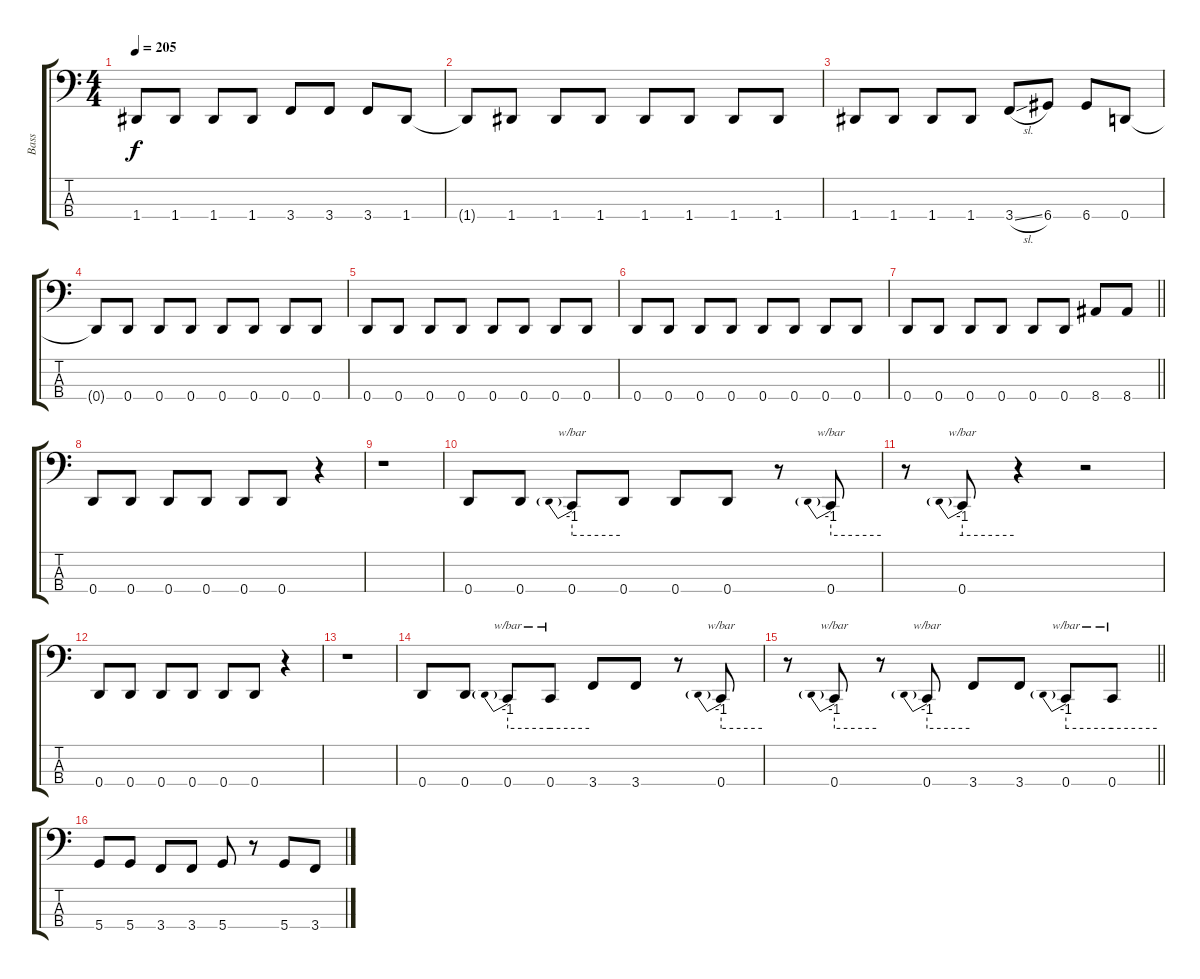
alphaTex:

\track ("Bass" "Bass") {instrument electricbasspick}
\staff {score tabs}
\tuning (F2 C2 G1 D1) {hide}
\ts (4 4)
\tempo 205
\clef f4
\ks c
1.4.8{dy f} 1.4.8 1.4.8 1.4.8 3.4.8 3.4.8 3.4.8 1.4.8 |
1.4{t}.8 1.4.8 1.4.8 1.4.8 1.4.8 1.4.8 1.4.8 1.4.8 |
1.4.8 1.4.8 1.4.8 1.4.8 3.4{sl}.8 6.4.8 6.4.8 0.4.8 |
0.4{t}.8 0.4.8 0.4.8 0.4.8 0.4.8 0.4.8 0.4.8 0.4.8 |
0.4.8 0.4.8 0.4.8 0.4.8 0.4.8 0.4.8 0.4.8 0.4.8 |
0.4.8 0.4.8 0.4.8 0.4.8 0.4.8 0.4.8 0.4.8 0.4.8 |
\barLineRight lightlight
0.4.8 0.4.8 0.4.8 0.4.8 0.4.8 0.4.8 8.4.8 8.4.8 |
0.4.8 0.4.8 0.4.8 0.4.8 0.4.8 0.4.8 r.4 |
r.1 |
0.4.8 0.4.8 0.4.8{tbe (predive default 0 -4 60 -4)} 0.4.8 0.4.8 0.4.8 r.8 0.4.8{tbe (predive default 0 -4 60 -4)} |
r.8 0.4.8{tbe (predive default 0 -4 60 -4)} r.4 r.2 |
0.4.8 0.4.8 0.4.8 0.4.8 0.4.8 0.4.8 r.4 |
r.1 |
0.4.8 0.4.8 0.4.8{tbe (predive default 0 -4 60 -4)} 0.4.8{tbe (hold default 0 -4 60 -4)} 3.4.8 3.4.8 r.8 0.4.8{tbe (predive default 0 -4 60 -4)} |
\barLineRight lightlight
r.8 0.4.8{tbe (predive default 0 -4 60 -4)} r.8 0.4.8{tbe (predive default 0 -4 60 -4)} 3.4.8 3.4.8 0.4.8{tbe (predive default 0 -4 60 -4)} 0.4.8{tbe (hold default 0 -4 60 -4)} |
5.4.8 5.4.8 3.4.8 3.4.8 5.4.8 r.8 5.4.8 3.4.8
